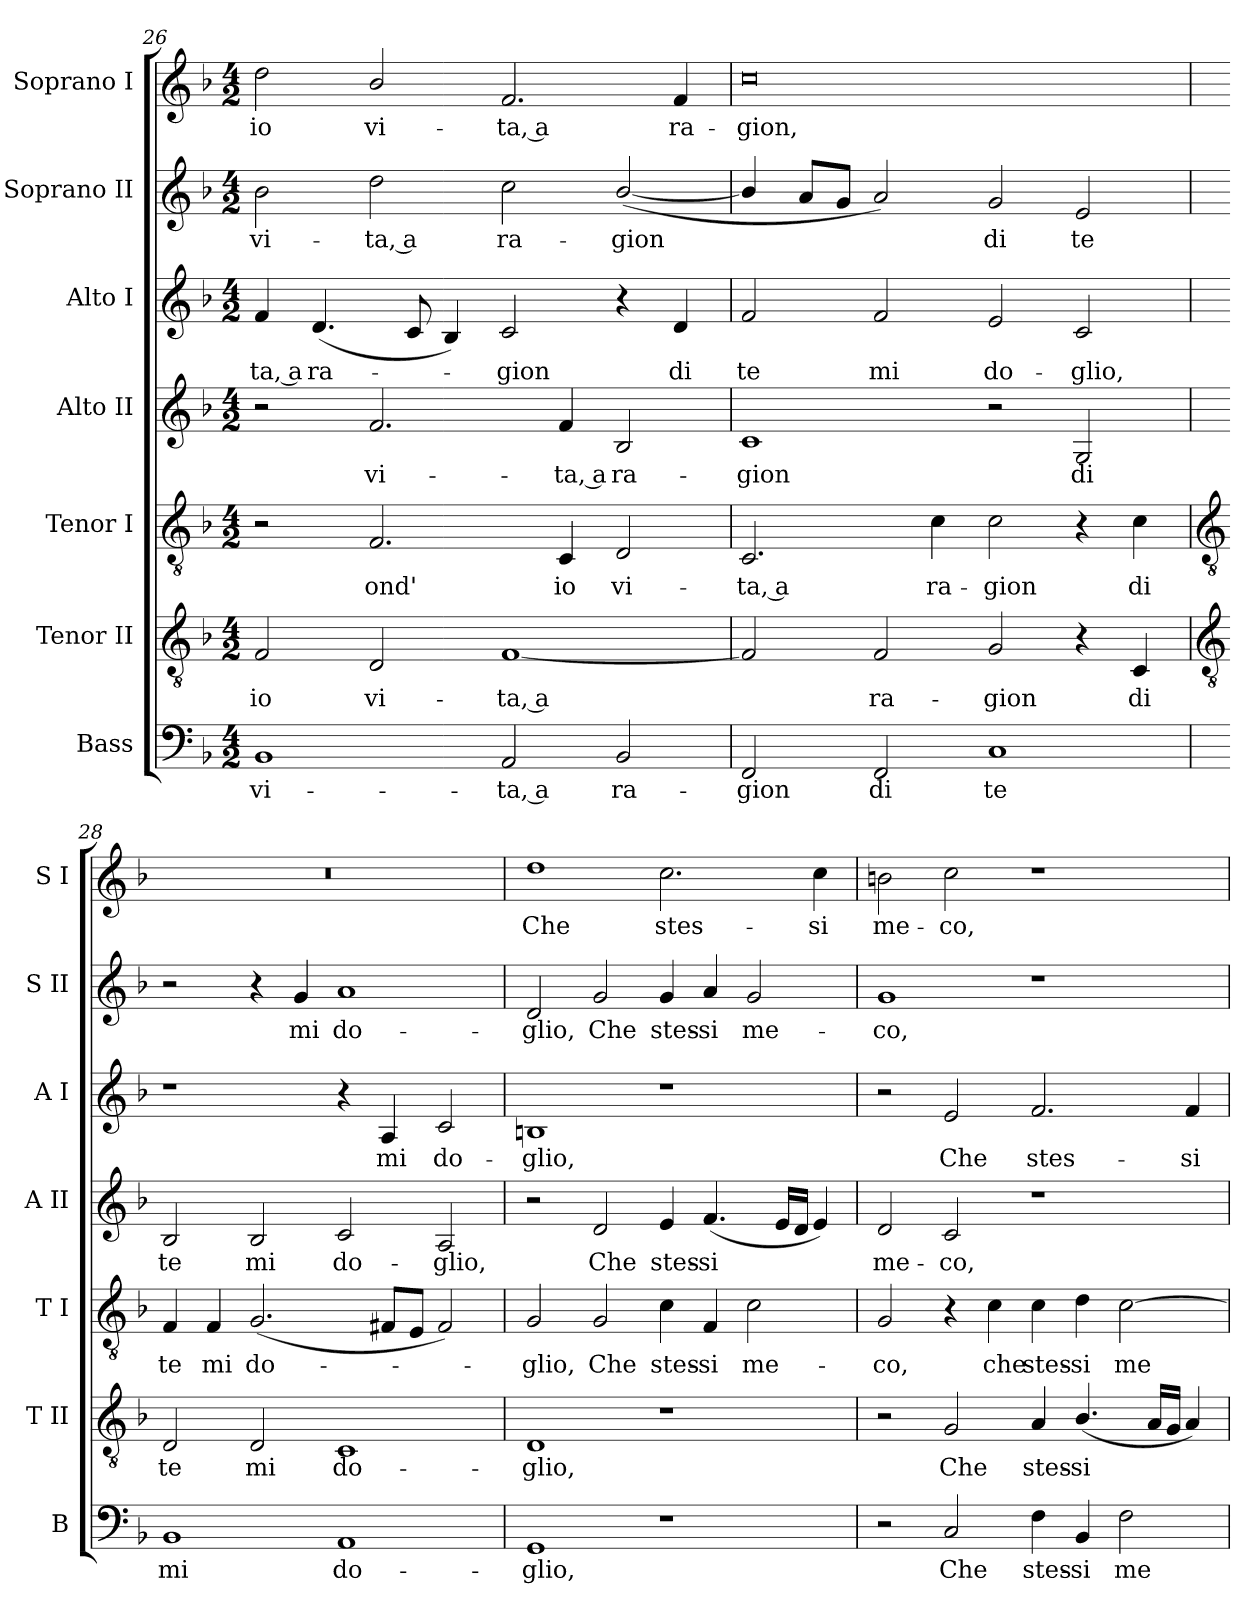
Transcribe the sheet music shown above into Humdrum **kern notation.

**kern	**text	**kern	**text	**kern	**text	**kern	**text	**kern	**text	**kern	**text	**kern	**text
*part7	*part7	*part6	*part6	*part5	*part5	*part4	*part4	*part3	*part3	*part2	*part2	*part1	*part1
*staff7	*staff7	*staff6	*staff6	*staff5	*staff5	*staff4	*staff4	*staff3	*staff3	*staff2	*staff2	*staff1	*staff1
*I"Bass	*	*I"Tenor II	*	*I"Tenor I	*	*I"Alto II	*	*I"Alto I	*	*I"Soprano II	*	*I"Soprano I	*
*I'B	*	*I'T II	*	*I'T I	*	*I'A II	*	*I'A I	*	*I'S II	*	*I'S I	*
*clefF4	*	*clefGv2	*	*clefGv2	*	*clefG2	*	*clefG2	*	*clefG2	*	*clefG2	*
*k[b-]	*	*k[b-]	*	*k[b-]	*	*k[b-]	*	*k[b-]	*	*k[b-]	*	*k[b-]	*
*F:	*	*F:	*	*F:	*	*F:	*	*F:	*	*F:	*	*F:	*
*M4/2	*	*M4/2	*	*M4/2	*	*M4/2	*	*M4/2	*	*M4/2	*	*M4/2	*
=26	=26	=26	=26	=26	=26	=26	=26	=26	=26	=26	=26	=26	=26
!	!LO:LY:b	!	!LO:LY:b	!	!	!	!	!	!LO:LY:b	!	!LO:LY:b	!	!LO:LY:b
1BB-	vi-	2F	io	2r	.	2r	.	4f	-ta, a	2b-	vi-	2dd	io
!	!	!	!	!	!	!	!	!	!LO:LY:b	!	!	!	!
.	.	.	.	.	.	.	.	(<4.d	ra-	.	.	.	.
!	!	!	!LO:LY:b	!	!LO:LY:b	!	!LO:LY:b	!	!	!	!LO:LY:b	!	!LO:LY:b
.	.	2D	vi-	2.F	ond'	2.f	vi-	.	.	2dd	-ta, a	2b-/	vi-
.	.	.	.	.	.	.	.	8c	.	.	.	.	.
.	.	.	.	.	.	.	.	4B-)	.	.	.	.	.
!	!LO:LY:b	!	!LO:LY:b	!	!	!	!	!	!LO:LY:b	!	!LO:LY:b	!	!LO:LY:b
2AA	-ta, a	[1F	-ta, a	.	.	.	.	2c	gion	2cc	ra-	2.f	-ta, a
!	!	!	!	!	!LO:LY:b	!	!LO:LY:b	!	!	!	!	!	!
.	.	.	.	4C	io	4f	-ta, a	.	.	.	.	.	.
!	!LO:LY:b	!	!	!	!LO:LY:b	!	!LO:LY:b	!	!	!	!LO:LY:b	!	!
2BB-	ra-	.	.	2D	vi-	2B-	ra-	4r	.	(<[2b-/	-gion	.	.
!	!	!	!	!	!	!	!	!	!LO:LY:b	!	!	!	!LO:LY:b
.	.	.	.	.	.	.	.	4d	di	.	.	4f	ra-
=27	=27	=27	=27	=27	=27	=27	=27	=27	=27	=27	=27	=27	=27
!	!LO:LY:b	!	!	!	!LO:LY:b	!	!LO:LY:b	!	!LO:LY:b	!	!	!	!LO:LY:b
2FF	-gion	2F]	.	2.C	-ta, a	1c	-gion	2f	te	4b-/]	.	0cc	-gion,
.	.	.	.	.	.	.	.	.	.	8aL	.	.	.
.	.	.	.	.	.	.	.	.	.	8gJ	.	.	.
!	!LO:LY:b	!	!LO:LY:b	!	!	!	!	!	!LO:LY:b	!	!	!	!
2FF	di	2F	ra-	.	.	.	.	2f	mi	2a)	.	.	.
!	!	!	!	!	!LO:LY:b	!	!	!	!	!	!	!	!
.	.	.	.	4c	ra-	.	.	.	.	.	.	.	.
!	!LO:LY:b	!	!LO:LY:b	!	!LO:LY:b	!	!	!	!LO:LY:b	!	!LO:LY:b	!	!
1C	te	2G	-gion	2c	-gion	2r	.	2e	do-	2g	di	.	.
!	!	!	!	!	!	!	!LO:LY:b	!	!LO:LY:b	!	!LO:LY:b	!	!
.	.	4r	.	4r	.	2G	di	2c	-glio,	2e	te	.	.
!	!	!	!LO:LY:b	!	!LO:LY:b	!	!	!	!	!	!	!	!
.	.	4C	di	4c	di	.	.	.	.	.	.	.	.
!!LO:LB:g=z
=28	=28	=28	=28	=28	=28	=28	=28	=28	=28	=28	=28	=28	=28
*	*	*clefGv2	*	*clefGv2	*	*	*	*	*	*	*	*	*
!	!LO:LY:b	!	!LO:LY:b	!	!LO:LY:b	!	!LO:LY:b	!	!	!	!	!	!
1BB-	mi	2D	te	4F	te	2B-	te	1r	.	2r	.	0r	.
!	!	!	!	!	!LO:LY:b	!	!	!	!	!	!	!	!
.	.	.	.	4F	mi	.	.	.	.	.	.	.	.
!	!	!	!LO:LY:b	!	!LO:LY:b	!	!LO:LY:b	!	!	!	!	!	!
.	.	2D	mi	(<2.G	do-	2B-	mi	.	.	4r	.	.	.
!	!	!	!	!	!	!	!	!	!	!	!LO:LY:b	!	!
.	.	.	.	.	.	.	.	.	.	4g	mi	.	.
!	!LO:LY:b	!	!LO:LY:b	!	!	!	!LO:LY:b	!	!	!	!LO:LY:b	!	!
1AA	do-	1C	do-	.	.	2c	do-	4r	.	1a	do-	.	.
!	!	!	!	!	!	!	!	!	!LO:LY:b	!	!	!	!
.	.	.	.	8F#XL	.	.	.	4A	mi	.	.	.	.
.	.	.	.	8EJ	.	.	.	.	.	.	.	.	.
!	!	!	!	!	!	!	!LO:LY:b	!	!LO:LY:b	!	!	!	!
.	.	.	.	2F#)	.	2A	-glio,	2c	do-	.	.	.	.
=29	=29	=29	=29	=29	=29	=29	=29	=29	=29	=29	=29	=29	=29
!	!LO:LY:b	!	!LO:LY:b	!	!LO:LY:b	!	!	!	!LO:LY:b	!	!LO:LY:b	!	!LO:LY:b
1GG	-glio,	1D	-glio,	2G	glio,	2r	.	1Bn	-glio,	2d	-glio,	1dd	Che
!	!	!	!	!	!LO:LY:b	!	!LO:LY:b	!	!	!	!LO:LY:b	!	!
.	.	.	.	2G	Che	2d	Che	.	.	2g	Che	.	.
!	!	!	!	!	!LO:LY:b	!	!LO:LY:b	!	!	!	!LO:LY:b	!	!LO:LY:b
1r	.	1r	.	4c	stes-	4e	stes-	1r	.	4g	stes-	2.cc	stes-
!	!	!	!	!	!LO:LY:b	!	!LO:LY:b	!	!	!	!LO:LY:b	!	!
.	.	.	.	4F	-si	(<4.f	-si	.	.	4a	-si	.	.
!	!	!	!	!	!LO:LY:b	!	!	!	!	!	!LO:LY:b	!	!
.	.	.	.	2c	me-	.	.	.	.	2g	me-	.	.
.	.	.	.	.	.	16eLL	.	.	.	.	.	.	.
.	.	.	.	.	.	16dJJ	.	.	.	.	.	.	.
!	!	!	!	!	!	!	!	!	!	!	!	!	!LO:LY:b
.	.	.	.	.	.	4e)	.	.	.	.	.	4cc	-si
=30	=30	=30	=30	=30	=30	=30	=30	=30	=30	=30	=30	=30	=30
!	!	!	!	!	!LO:LY:b	!	!LO:LY:b	!	!	!	!LO:LY:b	!	!LO:LY:b
2r	.	2r	.	2G	-co,	2d	me-	2r	.	1g	-co,	2bn	me-
!	!LO:LY:b	!	!LO:LY:b	!	!	!	!LO:LY:b	!	!LO:LY:b	!	!	!	!LO:LY:b
2C	Che	2G	Che	4r	.	2c	-co,	2e	Che	.	.	2cc	-co,
!	!	!	!	!	!LO:LY:b	!	!	!	!	!	!	!	!
.	.	.	.	4c	che	.	.	.	.	.	.	.	.
!	!LO:LY:b	!	!LO:LY:b	!	!LO:LY:b	!	!	!	!LO:LY:b	!	!	!	!
4F	stes-	4A	stes-	4c	stes-	1r	.	2.f	stes-	1r	.	1r	.
!	!LO:LY:b	!	!LO:LY:b	!	!LO:LY:b	!	!	!	!	!	!	!	!
4BB-	-si	(<4.B-/	-si	4d	-si	.	.	.	.	.	.	.	.
!	!LO:LY:b	!	!	!	!LO:LY:b	!	!	!	!	!	!	!	!
2F	me-	.	.	[2c	me-	.	.	.	.	.	.	.	.
.	.	16ALL	.	.	.	.	.	.	.	.	.	.	.
.	.	16GJJ	.	.	.	.	.	.	.	.	.	.	.
!	!	!	!	!	!	!	!	!	!LO:LY:b	!	!	!	!
.	.	4A)	.	.	.	.	.	4f	-si	.	.	.	.
=	=	=	=	=	=	=	=	=	=	=	=	=	=
*-	*-	*-	*-	*-	*-	*-	*-	*-	*-	*-	*-	*-	*-
